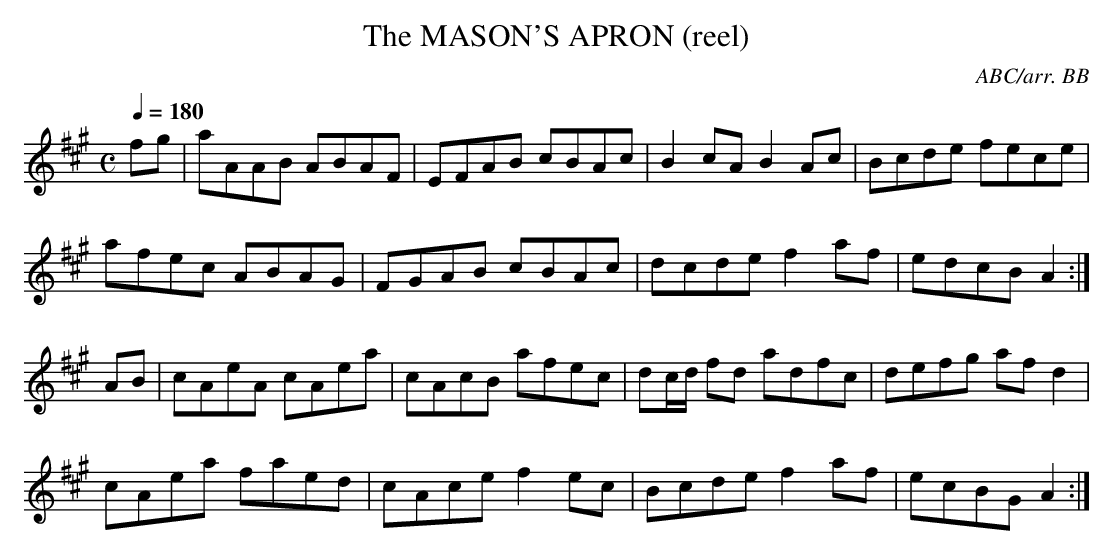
X:1
T:MASON'S APRON (reel), The
C:ABC/arr. BB
M:C
Q:1/4=180
K:A
fg|aAAB ABAF|EFAB cBAc|B2cA B2Ac|Bcde fece|
afec ABAG|FGAB cBAc|dcde f2af|edcB A2:|
AB|cAeA cAea|cAcB afec|dc/d/ fd adfc|defg afd2|
cAea faed|cAce f2ec|Bcde f2af|ecBG A2:|
